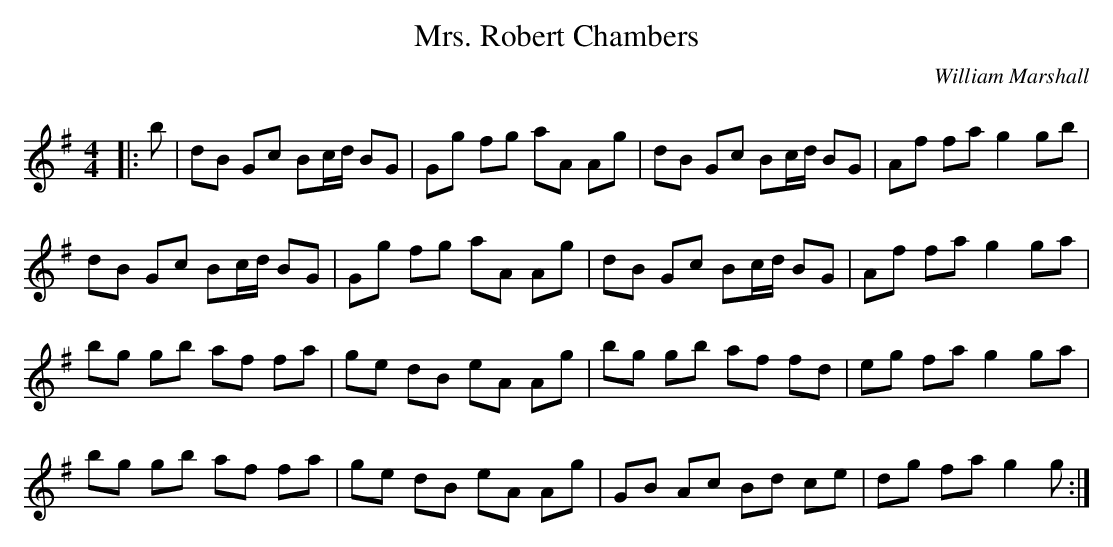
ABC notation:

X:1
T: Mrs. Robert Chambers
C:William Marshall
Q: 232
K:G
M:4/4
L:1/8
|:b|dB Gc Bc1/2d1/2 BG|Gg fg aA Ag|dB Gc Bc1/2d1/2 BG|Af fa g2 gb|
dB Gc Bc1/2d1/2 BG|Gg fg aA Ag|dB Gc Bc1/2d1/2 BG|Af fa g2 ga|
bg gb af fa|ge dB eA Ag|bg gb af fd|eg fa g2 ga|
bg gb af fa|ge dB eA Ag|GB Ac Bd ce|dg fa g2 g:|
